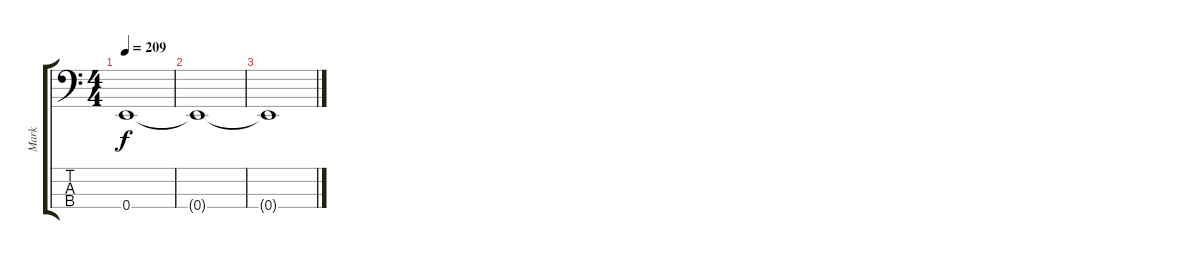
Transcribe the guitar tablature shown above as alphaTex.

\track ("Mark" "Mark") {instrument electricbasspick}
\staff {score tabs}
\tuning (G2 D2 A1 E1) {hide}
\ts (4 4)
\tempo 209
\clef f4
\ks c
0.4.1{dy f} |
0.4{t}.1 |
0.4{t}.1
